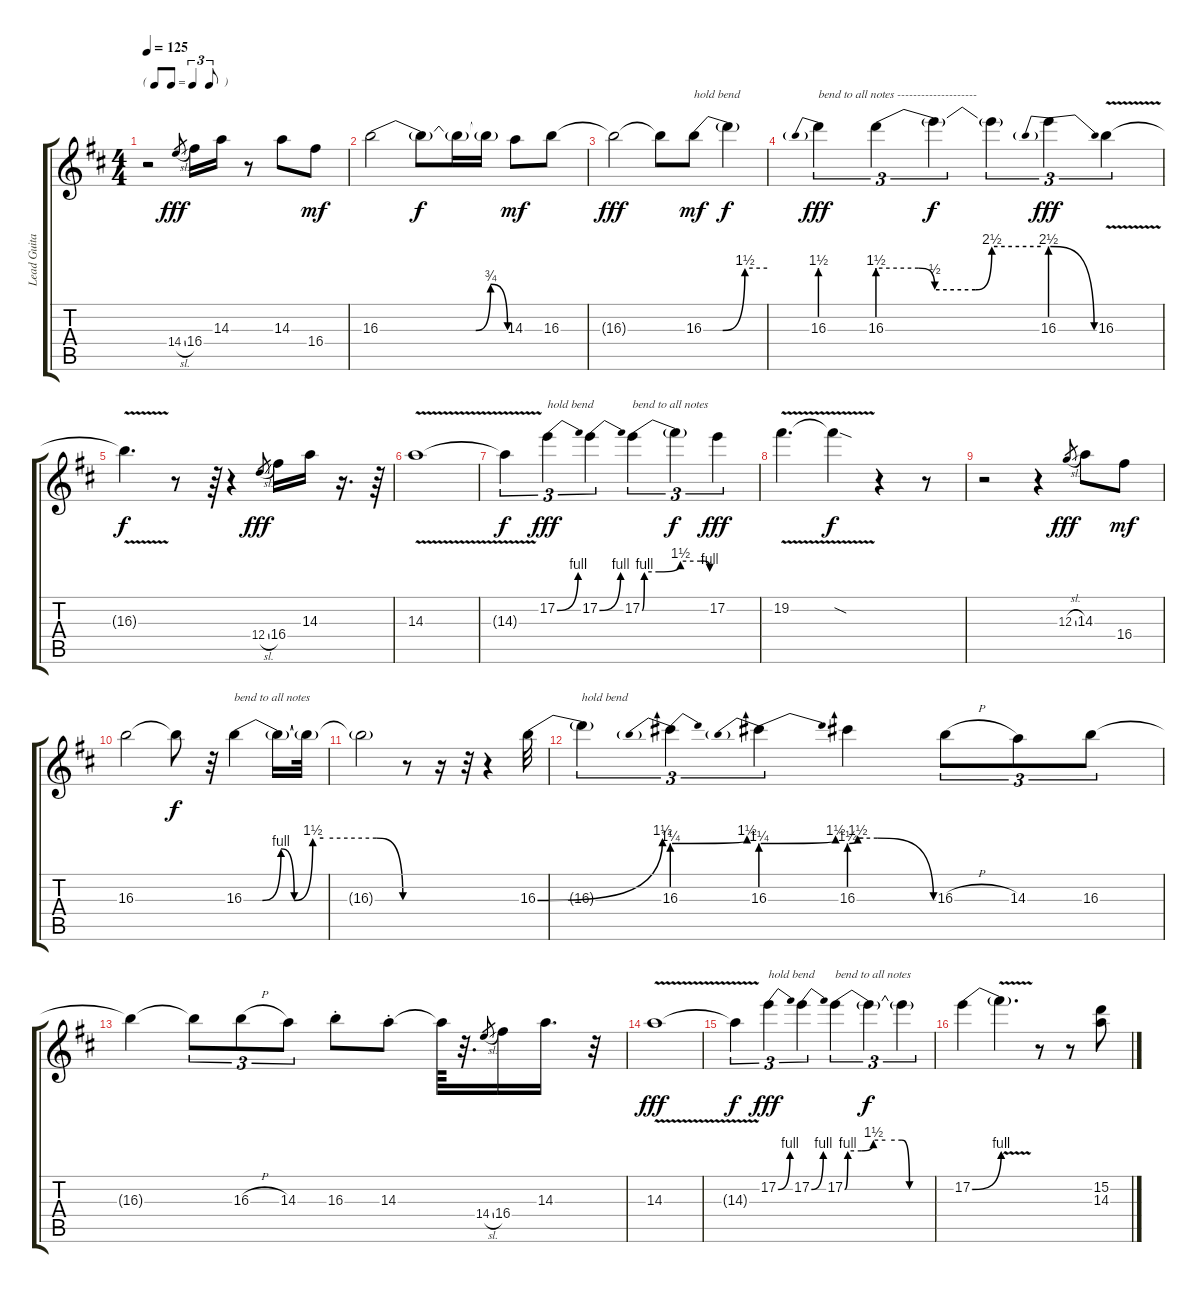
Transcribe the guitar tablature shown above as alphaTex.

\track ("Lead Guitar Solo" "Lead Guita") {instrument overdrivenguitar}
\staff {score tabs}
\tuning (E4 B3 G3 D3 A2 E2) {hide}
\ts (4 4)
\tf triplet8th
\tempo 125
\clef g2
\ks d
r.2{dy f} 14.4{sl}.8{gr dy fff} 16.4.16 14.3.16 r.8 14.3.8 16.4.8{dy mf} |
16.3{be (custom 0 0 45 0 52 3 60 0)}.2 16.3{t}.8{dy f} 16.3{t}.16 16.3{t}.16 14.3.8{dy mf} 16.3.8 |
16.3{t}.2{dy fff} 16.3{t}.8 16.3{be (custom 0 0 18 0 39 6 60 6)}.8{txt "hold bend" dy mf} 16.3{t}.4{dy f} |
16.3{be (prebend 0 6 60 6)}.4{tu (3 2) txt "bend to all notes --------------------" dy fff} 16.3{be (custom 0 6 15 6 21 2 36 2 42 10 60 10)}.4{tu (3 2)} 16.3{t}.4{tu (3 2) dy f} 16.3{t}.4{tu (3 2)} 16.3{be (prebendrelease 0 10 60 0)}.4{tu (3 2) dy fff} 16.3{v}.4{tu (3 2)} |
16.3{t}.4{d dy f} r.8 r.64 r.4 12.4{sl}.8{gr dy fff} 16.4.16 14.3.16 r.16{d} r.64 |
14.3{v}.1 |
14.3{v t}.4{tu (3 2) dy f} 17.2{be (bend 0 0 60 4)}.4{tu (3 2) txt "hold bend" dy fff} 17.2{be (bend 0 0 60 4)}.4{tu (3 2)} 17.2{be (custom 0 0 2 4 15 4 34 6 52 6 55 6 60 4)}.4{tu (3 2) txt "bend to all notes"} 17.2{t}.4{tu (3 2) dy f} 17.2.4{tu (3 2) dy fff} |
19.2{v}.4{d} 19.2{sod t}.4{dy f} r.4 r.8 |
r.2 r.4 12.3{sl}.8{gr dy fff} 14.3.8 16.4.8{dy mf} |
16.3.2 16.3{t}.8{dy f} r.32 16.3{be (custom 0 0 7 0 14 4 19 0 26 6 30 6 50 6 60 0)}.4{txt "bend to all notes"} 16.3{t}.16 16.3{t}.32 |
16.3{t}.2 r.8 r.16 r.32 r.4 16.3{be (bend 0 0 60 6)}.32 |
16.3{t}.4{tu (3 2) txt "hold bend"} 16.3{be (prebendbend 0 5 60 6)}.4{tu (3 2)} 16.3{be (prebendbend 0 5 60 6)}.4{tu (3 2)} 16.3{be (custom 0 5 6 6 10 6 20 6 60 0)}.4 16.3{h}.8{tu (3 2)} 14.3.8{tu (3 2)} 16.3.8{tu (3 2)} |
16.3{t}.4 16.3{t}.8{tu (3 2)} 16.3{h}.8{tu (3 2)} 14.3.8{tu (3 2)} 16.3{st}.8 14.3{st}.8 14.3{t}.64 r.32{d} 14.4{sl}.8{gr} 16.4.16 14.3.16{d} r.32 |
14.3{v}.1{dy fff} |
14.3{v t}.4{tu (3 2) dy f} 17.2{be (bend 0 0 60 4)}.4{tu (3 2) txt "hold bend" dy fff} 17.2{be (bend 0 0 60 4)}.4{tu (3 2)} 17.2{be (custom 0 0 2 4 11 4 19 6 27 6 38 6 43 0 50 0 58 0 60 0)}.4{tu (3 2) txt "bend to all notes"} 17.2{t}.4{tu (3 2) dy f} 17.2{t}.4{tu (3 2)} |
17.2{be (bend 0 0 60 4)}.4 17.2{v t}.4{d} r.8 r.8 (15.2 14.3).8
